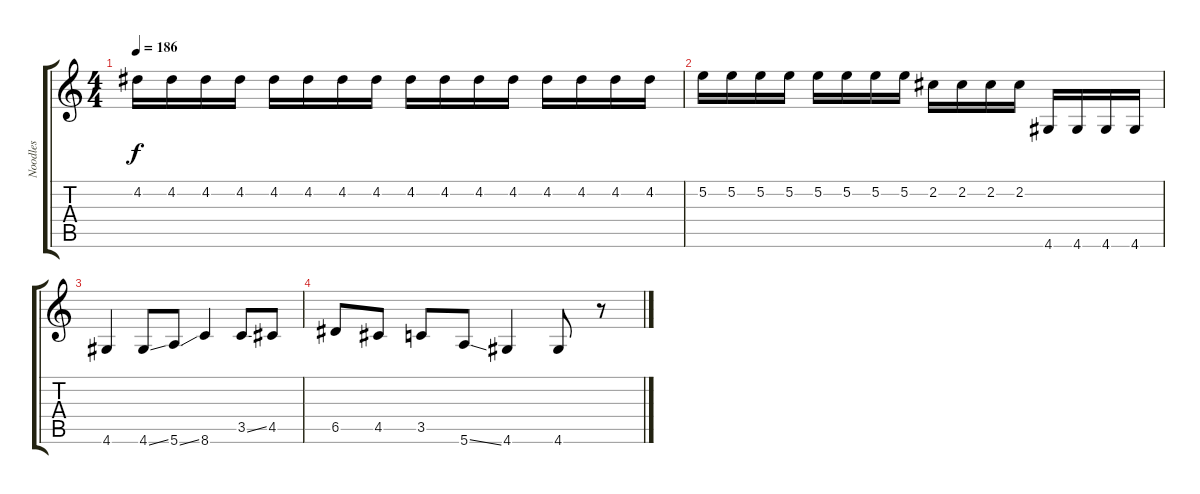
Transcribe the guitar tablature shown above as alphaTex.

\track ("Noodles" "Noodles") {instrument distortionguitar}
\staff {score tabs}
\tuning (E4 B3 G3 D3 A2 E2) {hide}
\ts (4 4)
\tempo 186
\clef g2
\ks c
4.2.16{dy f} 4.2.16 4.2.16 4.2.16 4.2.16 4.2.16 4.2.16 4.2.16 4.2.16 4.2.16 4.2.16 4.2.16 4.2.16 4.2.16 4.2.16 4.2.16 |
5.2.16 5.2.16 5.2.16 5.2.16 5.2.16 5.2.16 5.2.16 5.2.16 2.2.16 2.2.16 2.2.16 2.2.16 4.6.16 4.6.16 4.6.16 4.6.16 |
4.6.4 4.6{ss}.8 5.6{ss}.8 8.6.4 3.5{ss}.8 4.5.8 |
6.5.8 4.5.8 3.5.8 5.6{ss}.8 4.6.4 4.6.8 r.8
